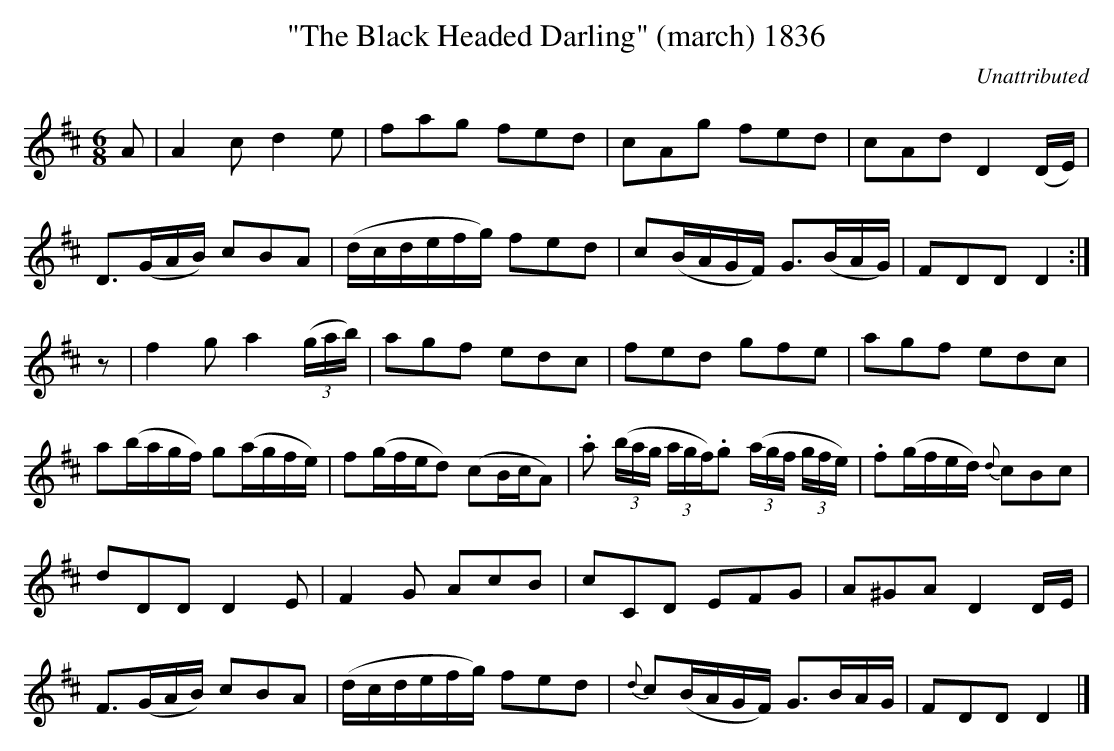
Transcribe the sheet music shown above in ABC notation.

X:1
T:"The Black Headed Darling" (march) 1836
C:Unattributed
BRENNAN July 2003 (HTTP://WWW.SOSYOURMOM.COM)
M:6/8
L:1/8
K:D
A|A2c d2e|fag fed|cAg fed|cAd D2(D/2E/2)|
D3/2(G/2A/2B/2) cBA|(d/2c/2d/2e/2f/2g/2) fed|c(B/2A/2G/2F/2) G3/2(B/2A/2G/2)|FDD D2:|
z|f2g a2 (3(g/2a/2b/2)|agf edc|fed gfe|agf edc|
a(b/2a/2g/2f/2) g(a/2g/2f/2e/2)|f(g/2f/2e/2d) (cB/2c/2A)|.a  (3(b/2a/2g/2 (3a/2g/2f/2).g (3(a/2g/2f/2 (3g/2f/2e/2)|.f(g/2f/2e/2d/2) {d}cBc|
dDD D2E|F2G AcB|cCD EFG|A^GA D2D/2E/2|
F3/2(G/2A/2B/2) cBA|(d/2c/2d/2e/2f/2g/2) fed|{d}c(B/2A/2G/2F/2) G3/2B/2A/2G/2|FDD D2|]
